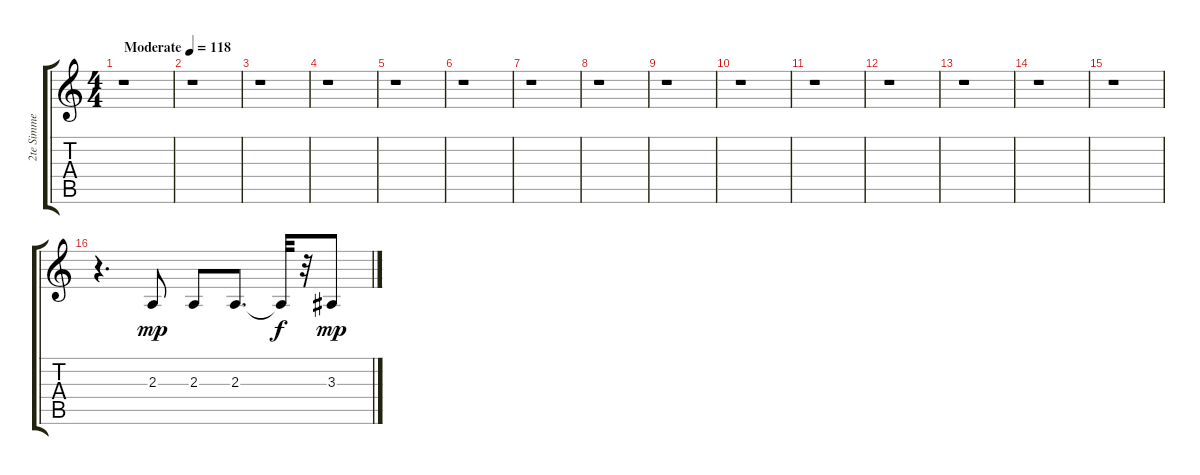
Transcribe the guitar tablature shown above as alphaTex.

\track ("2te Simme" "2te Simme") {instrument tuba}
\staff {score tabs}
\tuning (E4 B3 G3 D3 A2 E2) {hide}
\ts (4 4)
\tempo (118 "Moderate")
\clef g2
\ks c
r.1{dy mp instrument tuba} |
r.1 |
r.1 |
r.1 |
r.1 |
r.1 |
r.1 |
r.1 |
r.1 |
r.1 |
r.1 |
r.1 |
r.1 |
r.1 |
r.1 |
r.4{d} 2.3.8 2.3.8 2.3.8{d} 2.3{t}.32{dy f} r.32 3.3.8{dy mp}
